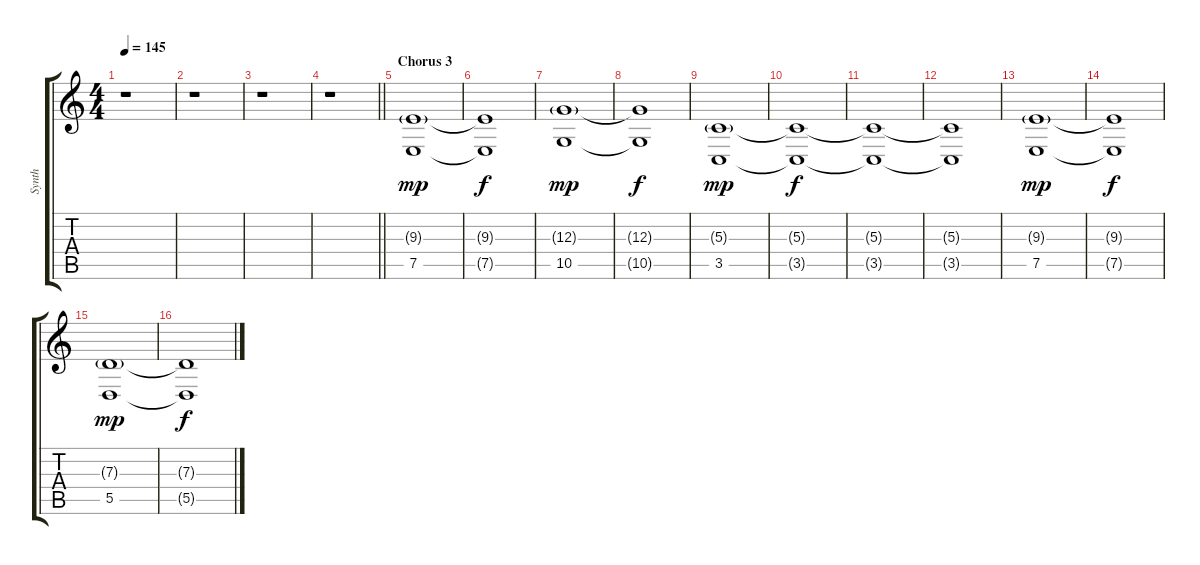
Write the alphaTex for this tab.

\track ("Synth" "Synth") {instrument choiraahs}
\staff {score tabs}
\tuning (E4 B3 G3 D3 A2 E2) {hide}
\ts (4 4)
\tempo 145
\clef g2
\ks c
r.1{dy f} |
r.1 |
r.1 |
\barLineRight lightlight
r.1 |
\section ("" "Chorus 3")
(9.3{g} 7.5).1{dy mp} |
(9.3{t} 7.5{t}).1{dy f} |
(12.3{g} 10.5).1{dy mp} |
(12.3{t} 10.5{t}).1{dy f} |
(5.3{g} 3.5).1{dy mp} |
(5.3{t} 3.5{t}).1{dy f} |
(5.3{t} 3.5{t}).1 |
(5.3{t} 3.5{t}).1 |
(9.3{g} 7.5).1{dy mp} |
(9.3{t} 7.5{t}).1{dy f} |
(7.3{g} 5.5).1{dy mp} |
(7.3{t} 5.5{t}).1{dy f}
